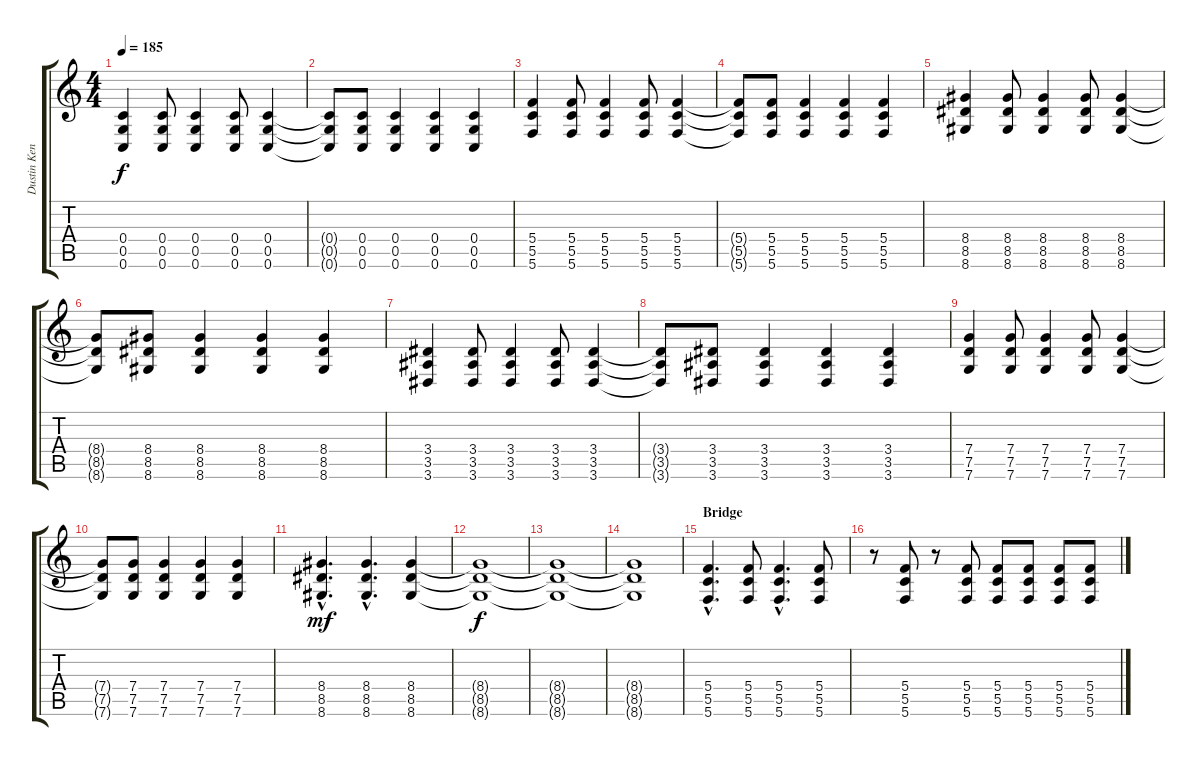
\track ("Dustin Kensrue (Guitar)" "Dustin Ken") {instrument overdrivenguitar}
\staff {score tabs}
\tuning (D4 A3 F3 C3 G2 C2) {hide}
\ts (4 4)
\tempo 185
\clef g2
\ks c
(0.4 0.5 0.6).4{dy f} (0.4 0.5 0.6).8 (0.4 0.5 0.6).4 (0.4 0.5 0.6).8 (0.4 0.5 0.6).4 |
(0.4{t} 0.5{t} 0.6{t}).8 (0.4 0.5 0.6).8 (0.4 0.5 0.6).4 (0.4 0.5 0.6).4 (0.4 0.5 0.6).4 |
(5.4 5.5 5.6).4 (5.4 5.5 5.6).8 (5.4 5.5 5.6).4 (5.4 5.5 5.6).8 (5.4 5.5 5.6).4 |
(5.4{t} 5.5{t} 5.6{t}).8 (5.4 5.5 5.6).8 (5.4 5.5 5.6).4 (5.4 5.5 5.6).4 (5.4 5.5 5.6).4 |
(8.4 8.5 8.6).4 (8.4 8.5 8.6).8 (8.4 8.5 8.6).4 (8.4 8.5 8.6).8 (8.4 8.5 8.6).4 |
(8.4{t} 8.5{t} 8.6{t}).8 (8.4 8.5 8.6).8 (8.4 8.5 8.6).4 (8.4 8.5 8.6).4 (8.4 8.5 8.6).4 |
(3.4 3.5 3.6).4 (3.4 3.5 3.6).8 (3.4 3.5 3.6).4 (3.4 3.5 3.6).8 (3.4 3.5 3.6).4 |
(3.4{t} 3.5{t} 3.6{t}).8 (3.4 3.5 3.6).8 (3.4 3.5 3.6).4 (3.4 3.5 3.6).4 (3.4 3.5 3.6).4 |
(7.4 7.5 7.6).4 (7.4 7.5 7.6).8 (7.4 7.5 7.6).4 (7.4 7.5 7.6).8 (7.4 7.5 7.6).4 |
(7.4{t} 7.5{t} 7.6{t}).8 (7.4 7.5 7.6).8 (7.4 7.5 7.6).4 (7.4 7.5 7.6).4 (7.4 7.5 7.6).4 |
(8.4{hac} 8.5{hac} 8.6{hac}).4{d dy mf} (8.4{hac} 8.5{hac} 8.6{hac}).4{d} (8.4 8.5 8.6).4 |
(8.4{t} 8.5{t} 8.6{t}).1{dy f} |
(8.4{t} 8.5{t} 8.6{t}).1 |
(8.4{t} 8.5{t} 8.6{t}).1 |
\section ("" "Bridge")
(5.4{hac} 5.5{hac} 5.6{hac}).4{d} (5.4 5.5 5.6).8 (5.4{hac} 5.5{hac} 5.6{hac}).4{d} (5.4 5.5 5.6).8 |
r.8 (5.4 5.5 5.6).8 r.8 (5.4 5.5 5.6).8 (5.4 5.5 5.6).8 (5.4 5.5 5.6).8 (5.4 5.5 5.6).8 (5.4 5.5 5.6).8
